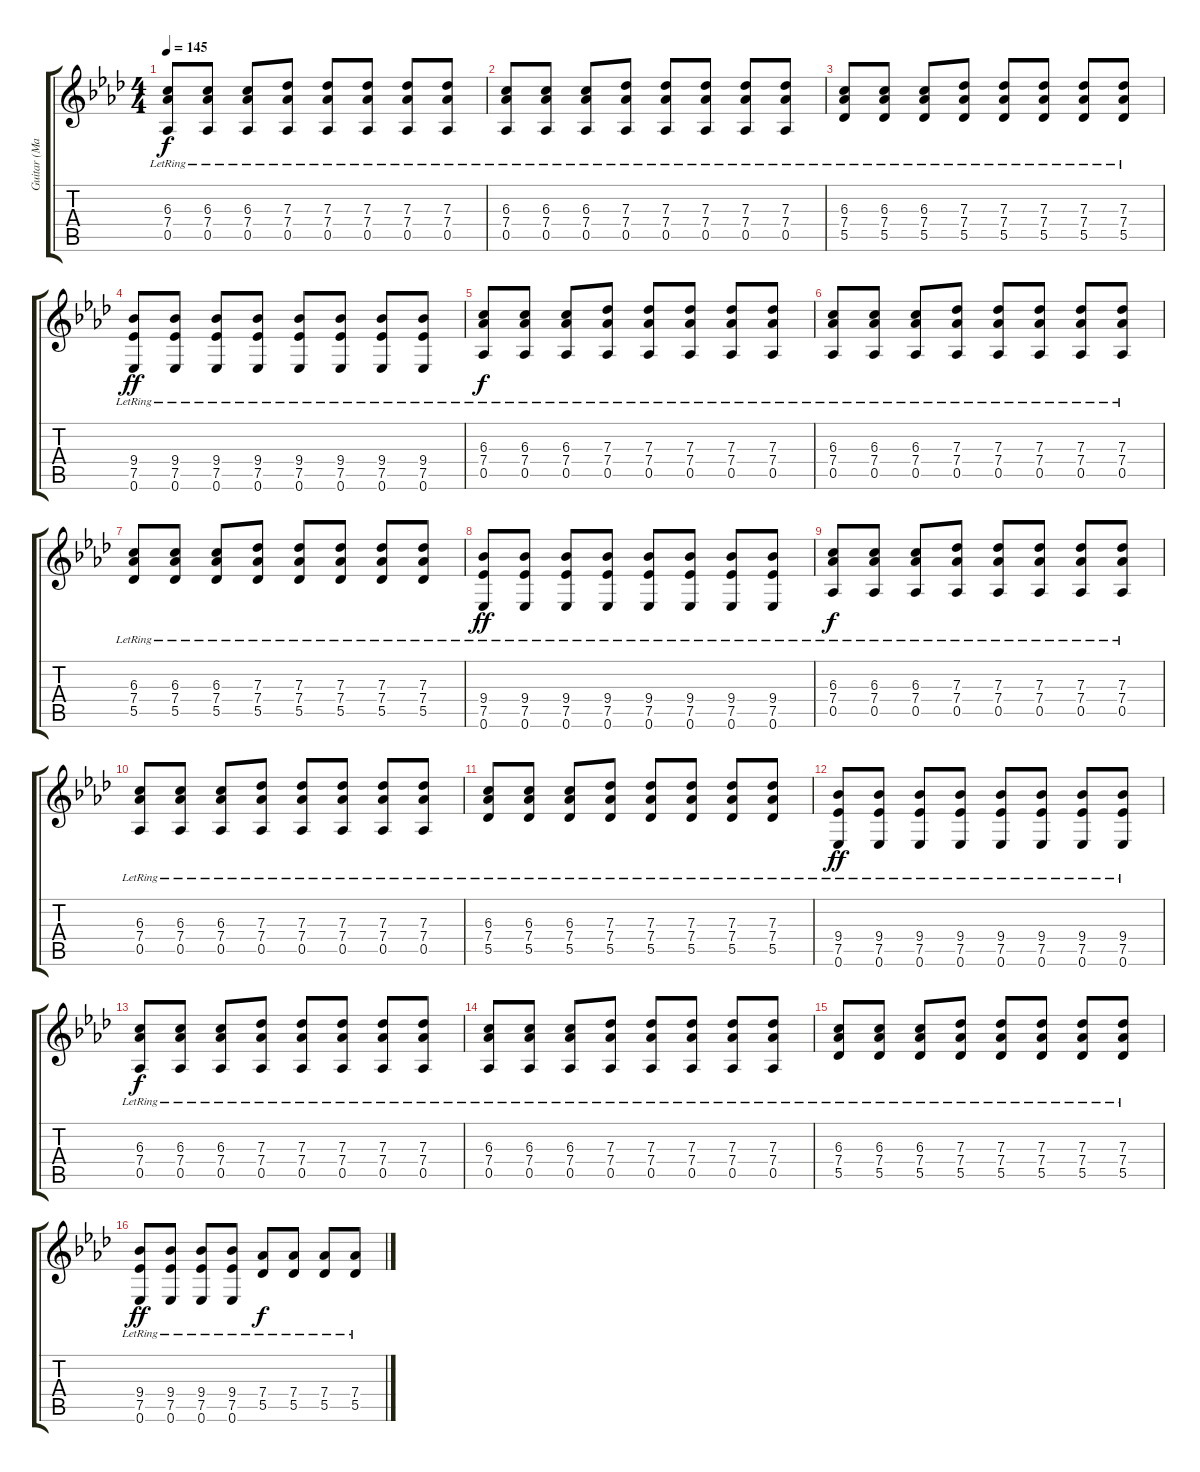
\track ("Guitar (Matt Skiba)" "Guitar (Ma") {instrument acousticguitarsteel}
\staff {score tabs}
\tuning (Eb4 Bb3 Gb3 Db3 Ab2 Eb2) {hide}
\ts (4 4)
\tempo 145
\clef g2
\ks ab
(6.3{lr} 7.4{lr} 0.5{lr}).8{dy f} (6.3{lr} 7.4{lr} 0.5{lr}).8 (6.3{lr} 7.4{lr} 0.5{lr}).8 (7.3{lr} 7.4{lr} 0.5{lr}).8 (7.3{lr} 7.4{lr} 0.5{lr}).8 (7.3{lr} 7.4{lr} 0.5{lr}).8 (7.3{lr} 7.4{lr} 0.5{lr}).8 (7.3{lr} 7.4{lr} 0.5{lr}).8 |
(6.3{lr} 7.4{lr} 0.5{lr}).8 (6.3{lr} 7.4{lr} 0.5{lr}).8 (6.3{lr} 7.4{lr} 0.5{lr}).8 (7.3{lr} 7.4{lr} 0.5{lr}).8 (7.3{lr} 7.4{lr} 0.5{lr}).8 (7.3{lr} 7.4{lr} 0.5{lr}).8 (7.3{lr} 7.4{lr} 0.5{lr}).8 (7.3{lr} 7.4{lr} 0.5{lr}).8 |
(6.3{lr} 7.4{lr} 5.5{lr}).8 (6.3{lr} 7.4{lr} 5.5{lr}).8 (6.3{lr} 7.4{lr} 5.5{lr}).8 (7.3{lr} 7.4{lr} 5.5{lr}).8 (7.3{lr} 7.4{lr} 5.5{lr}).8 (7.3{lr} 7.4{lr} 5.5{lr}).8 (7.3{lr} 7.4{lr} 5.5{lr}).8 (7.3{lr} 7.4{lr} 5.5{lr}).8 |
(9.4{lr} 7.5{lr} 0.6{lr}).8{dy ff} (9.4{lr} 7.5{lr} 0.6{lr}).8 (9.4{lr} 7.5{lr} 0.6{lr}).8 (9.4{lr} 7.5{lr} 0.6{lr}).8 (9.4{lr} 7.5{lr} 0.6{lr}).8 (9.4{lr} 7.5{lr} 0.6{lr}).8 (9.4{lr} 7.5{lr} 0.6{lr}).8 (9.4{lr} 7.5{lr} 0.6{lr}).8 |
(6.3{lr} 7.4{lr} 0.5{lr}).8{dy f} (6.3{lr} 7.4{lr} 0.5{lr}).8 (6.3{lr} 7.4{lr} 0.5{lr}).8 (7.3{lr} 7.4{lr} 0.5{lr}).8 (7.3{lr} 7.4{lr} 0.5{lr}).8 (7.3{lr} 7.4{lr} 0.5{lr}).8 (7.3{lr} 7.4{lr} 0.5{lr}).8 (7.3{lr} 7.4{lr} 0.5{lr}).8 |
(6.3{lr} 7.4{lr} 0.5{lr}).8 (6.3{lr} 7.4{lr} 0.5{lr}).8 (6.3{lr} 7.4{lr} 0.5{lr}).8 (7.3{lr} 7.4{lr} 0.5{lr}).8 (7.3{lr} 7.4{lr} 0.5{lr}).8 (7.3{lr} 7.4{lr} 0.5{lr}).8 (7.3{lr} 7.4{lr} 0.5{lr}).8 (7.3{lr} 7.4{lr} 0.5{lr}).8 |
(6.3{lr} 7.4{lr} 5.5{lr}).8 (6.3{lr} 7.4{lr} 5.5{lr}).8 (6.3{lr} 7.4{lr} 5.5{lr}).8 (7.3{lr} 7.4{lr} 5.5{lr}).8 (7.3{lr} 7.4{lr} 5.5{lr}).8 (7.3{lr} 7.4{lr} 5.5{lr}).8 (7.3{lr} 7.4{lr} 5.5{lr}).8 (7.3{lr} 7.4{lr} 5.5{lr}).8 |
(9.4{lr} 7.5{lr} 0.6{lr}).8{dy ff} (9.4{lr} 7.5{lr} 0.6{lr}).8 (9.4{lr} 7.5{lr} 0.6{lr}).8 (9.4{lr} 7.5{lr} 0.6{lr}).8 (9.4{lr} 7.5{lr} 0.6{lr}).8 (9.4{lr} 7.5{lr} 0.6{lr}).8 (9.4{lr} 7.5{lr} 0.6{lr}).8 (9.4{lr} 7.5{lr} 0.6{lr}).8 |
(6.3{lr} 7.4{lr} 0.5{lr}).8{dy f} (6.3{lr} 7.4{lr} 0.5{lr}).8 (6.3{lr} 7.4{lr} 0.5{lr}).8 (7.3{lr} 7.4{lr} 0.5{lr}).8 (7.3{lr} 7.4{lr} 0.5{lr}).8 (7.3{lr} 7.4{lr} 0.5{lr}).8 (7.3{lr} 7.4{lr} 0.5{lr}).8 (7.3{lr} 7.4{lr} 0.5{lr}).8 |
(6.3{lr} 7.4{lr} 0.5{lr}).8 (6.3{lr} 7.4{lr} 0.5{lr}).8 (6.3{lr} 7.4{lr} 0.5{lr}).8 (7.3{lr} 7.4{lr} 0.5{lr}).8 (7.3{lr} 7.4{lr} 0.5{lr}).8 (7.3{lr} 7.4{lr} 0.5{lr}).8 (7.3{lr} 7.4{lr} 0.5{lr}).8 (7.3{lr} 7.4{lr} 0.5{lr}).8 |
(6.3{lr} 7.4{lr} 5.5{lr}).8 (6.3{lr} 7.4{lr} 5.5{lr}).8 (6.3{lr} 7.4{lr} 5.5{lr}).8 (7.3{lr} 7.4{lr} 5.5{lr}).8 (7.3{lr} 7.4{lr} 5.5{lr}).8 (7.3{lr} 7.4{lr} 5.5{lr}).8 (7.3{lr} 7.4{lr} 5.5{lr}).8 (7.3{lr} 7.4{lr} 5.5{lr}).8 |
(9.4{lr} 7.5{lr} 0.6{lr}).8{dy ff} (9.4{lr} 7.5{lr} 0.6{lr}).8 (9.4{lr} 7.5{lr} 0.6{lr}).8 (9.4{lr} 7.5{lr} 0.6{lr}).8 (9.4{lr} 7.5{lr} 0.6{lr}).8 (9.4{lr} 7.5{lr} 0.6{lr}).8 (9.4{lr} 7.5{lr} 0.6{lr}).8 (9.4{lr} 7.5{lr} 0.6{lr}).8 |
(6.3{lr} 7.4{lr} 0.5{lr}).8{dy f} (6.3{lr} 7.4{lr} 0.5{lr}).8 (6.3{lr} 7.4{lr} 0.5{lr}).8 (7.3{lr} 7.4{lr} 0.5{lr}).8 (7.3{lr} 7.4{lr} 0.5{lr}).8 (7.3{lr} 7.4{lr} 0.5{lr}).8 (7.3{lr} 7.4{lr} 0.5{lr}).8 (7.3{lr} 7.4{lr} 0.5{lr}).8 |
(6.3{lr} 7.4{lr} 0.5{lr}).8 (6.3{lr} 7.4{lr} 0.5{lr}).8 (6.3{lr} 7.4{lr} 0.5{lr}).8 (7.3{lr} 7.4{lr} 0.5{lr}).8 (7.3{lr} 7.4{lr} 0.5{lr}).8 (7.3{lr} 7.4{lr} 0.5{lr}).8 (7.3{lr} 7.4{lr} 0.5{lr}).8 (7.3{lr} 7.4{lr} 0.5{lr}).8 |
(6.3{lr} 7.4{lr} 5.5{lr}).8 (6.3{lr} 7.4{lr} 5.5{lr}).8 (6.3{lr} 7.4{lr} 5.5{lr}).8 (7.3{lr} 7.4{lr} 5.5{lr}).8 (7.3{lr} 7.4{lr} 5.5{lr}).8 (7.3{lr} 7.4{lr} 5.5{lr}).8 (7.3{lr} 7.4{lr} 5.5{lr}).8 (7.3{lr} 7.4{lr} 5.5{lr}).8 |
(9.4{lr} 7.5{lr} 0.6{lr}).8{dy ff} (9.4{lr} 7.5{lr} 0.6{lr}).8 (9.4{lr} 7.5{lr} 0.6{lr}).8 (9.4{lr} 7.5{lr} 0.6{lr}).8 (7.4{lr} 5.5{lr}).8{dy f} (7.4{lr} 5.5{lr}).8 (7.4{lr} 5.5{lr}).8 (7.4{lr} 5.5{lr}).8
